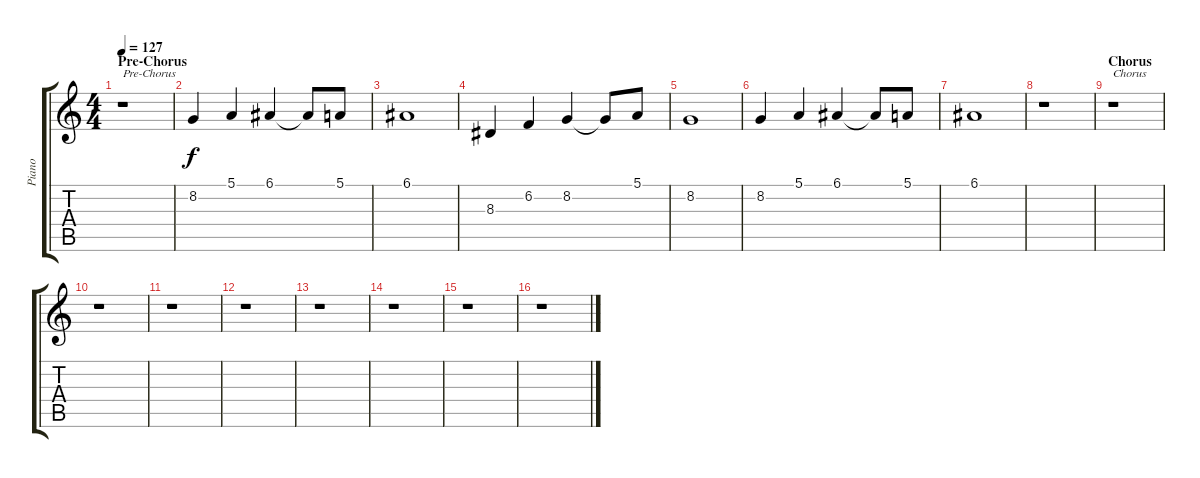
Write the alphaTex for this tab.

\track ("Piano" "Piano") {instrument harpsichord}
\staff {score tabs}
\tuning (E4 B3 G3 D3 A2 E2) {hide}
\ts (4 4)
\section ("" "Pre-Chorus")
\tempo 127
\clef g2
\ks c
r.1{txt "Pre-Chorus" dy f} |
8.2.4 5.1.4 6.1.4 6.1{t}.8 5.1.8 |
6.1.1 |
8.3.4 6.2.4 8.2.4 8.2{t}.8 5.1.8 |
8.2.1 |
8.2.4 5.1.4 6.1.4 6.1{t}.8 5.1.8 |
6.1.1 |
r.1 |
\section ("" "Chorus")
r.1{txt "Chorus"} |
r.1 |
r.1 |
r.1 |
r.1 |
r.1 |
r.1 |
r.1
